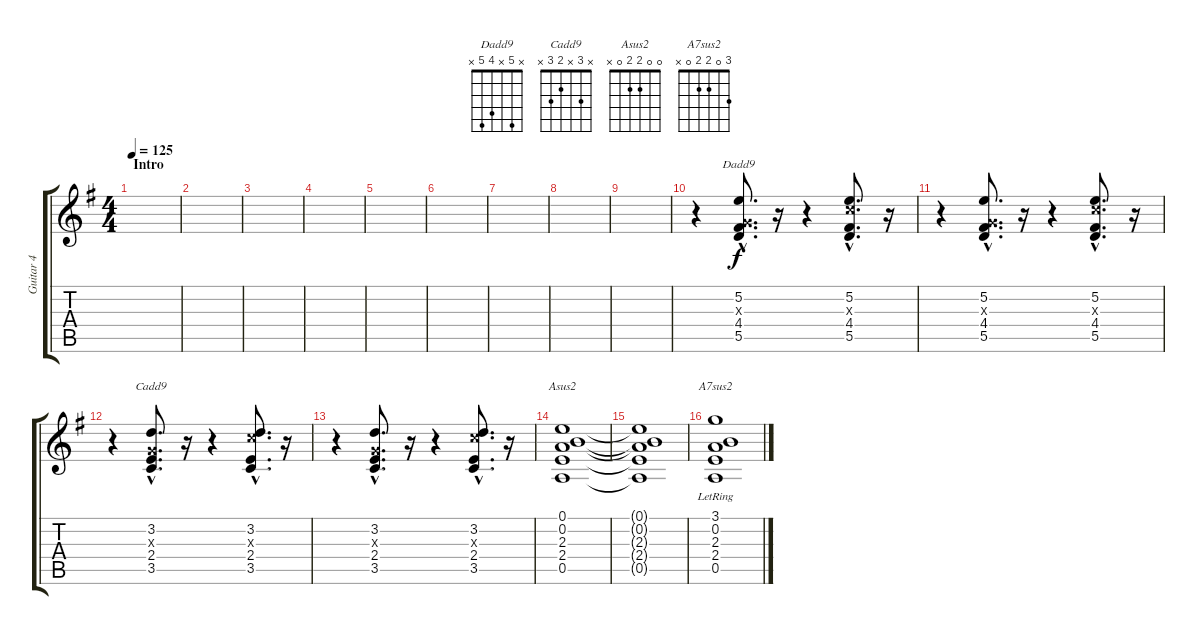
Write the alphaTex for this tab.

\track ("Guitar 4" "Guitar 4") {instrument distortionguitar}
\staff {score tabs}
\tuning (E4 B3 G3 D3 A2 D2) {hide}
\chord ("Dadd9" x 5 x 4 5 x)
\chord ("Cadd9" x 3 x 2 3 x)
\chord ("Asus2" 0 0 2 2 0 x)
\chord ("A7sus2" 3 0 2 2 0 x)
\ts (4 4)
\section ("" "Intro")
\tempo 125
\clef g2
\ks eminor
|
|
|
|
|
|
|
|
|
r.4 (5.2{hac} 0.3{hac x} 4.4{hac} 5.5{hac}).8{d ch "Dadd9"} r.16 r.4 (5.2{hac} 5.3{hac x} 4.4{hac} 5.5{hac}).8{d} r.16 |
r.4 (5.2{hac} 0.3{hac x} 4.4{hac} 5.5{hac}).8{d} r.16 r.4 (5.2{hac} 5.3{hac x} 4.4{hac} 5.5{hac}).8{d} r.16 |
r.4 (3.2{hac} 0.3{hac x} 2.4{hac} 3.5{hac}).8{d ch "Cadd9"} r.16 r.4 (3.2{hac} 5.3{hac x} 2.4{hac} 3.5{hac}).8{d} r.16 |
r.4 (3.2{hac} 0.3{hac x} 2.4{hac} 3.5{hac}).8{d} r.16 r.4 (3.2{hac} 5.3{hac x} 2.4{hac} 3.5{hac}).8{d} r.16 |
(0.1 0.2 2.3 2.4 0.5).1{ch "Asus2"} |
(0.1{t} 0.2{t} 2.3{t} 2.4{t} 0.5{t}).1 |
(3.1 0.2{lr} 2.3 2.4 0.5{lr}).1{ch "A7sus2"}
